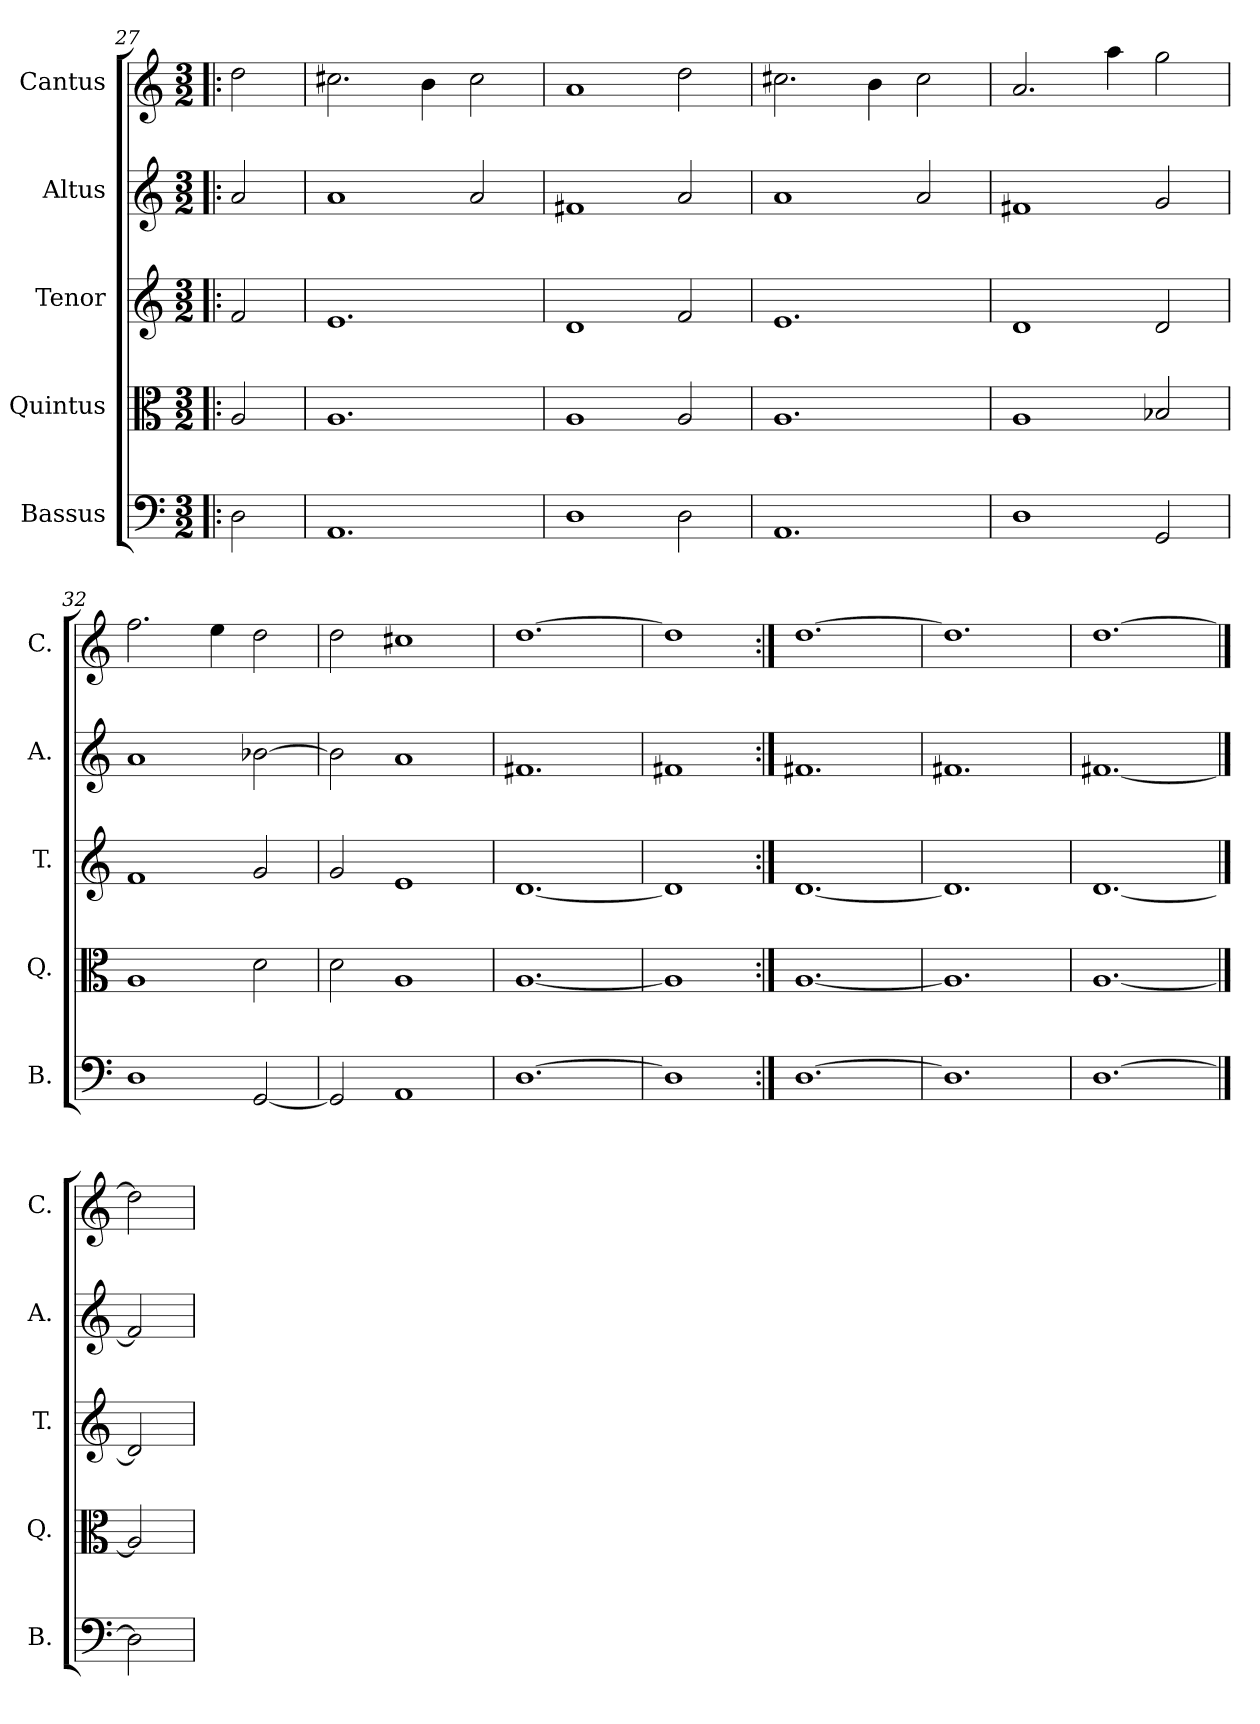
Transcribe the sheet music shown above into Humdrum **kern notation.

**kern	**kern	**kern	**kern	**kern
*part5	*part4	*part3	*part2	*part1
*staff5	*staff4	*staff3	*staff2	*staff1
*I"Bassus	*I"Quintus	*I"Tenor	*I"Altus	*I"Cantus
*I'B.	*I'Q.	*I'T.	*I'A.	*I'C.
*clefF4	*clefC3	*clefG2	*clefG2	*clefG2
*k[]	*k[]	*k[]	*k[]	*k[]
*C:	*C:	*C:	*C:	*C:
*M3/2	*M3/2	*M3/2	*M3/2	*M3/2
=27!|:	=27!|:	=27!|:	=27!|:	=27!|:
2D\	2A/	2f/	2a/	2dd\
=28	=28	=28	=28	=28
1.AA/	1.A/	1.e/	1a/	2.cc#X\
.	.	.	.	4b\
.	.	.	2a/	2cc#\
=29	=29	=29	=29	=29
1D\	1A/	1d/	1f#X/	1a/
2D\	2A/	2f/	2a/	2dd\
=30	=30	=30	=30	=30
1.AA/	1.A/	1.e/	1a/	2.cc#X\
.	.	.	.	4b\
.	.	.	2a/	2cc#\
!!LO:LB:g=z
=31	=31	=31	=31	=31
1D\	1A/	1d/	1f#X/	2.a/
.	.	.	.	4aa\
2GG/	2B-X/	2d/	2g/	2gg\
=32	=32	=32	=32	=32
1D\	1A/	1f/	1a/	2.ff\
.	.	.	.	4ee\
[2GG/	2d\	2g/	[2b-X\	2dd\
=33	=33	=33	=33	=33
2GG/]	2d\	2g/	2b-\]	2dd\
1AA/	1A/	1e/	1a/	1cc#X\
!!LO:PB:g=z
=34	=34	=34	=34	=34
[1.D\	[1.A/	[1.d/	1.f#X/	[1.dd\
=35	=35	=35	=35	=35
1D\]	1A/]	1d/]	1f#X/	1dd\]
=36:|!	=36:|!	=36:|!	=36:|!	=36:|!
[1.D\	[1.A/	[1.d/	1.f#X/	[1.dd\
=37	=37	=37	=37	=37
1.D\]	1.A/]	1.d/]	1.f#X/	1.dd\]
=38	=38	=38	=38	=38
[1.D\	[1.A/	[1.d/	[1.f#X/	[1.dd\
==39	==39	==39	==39	==39
2D\]	2A/]	2d/]	2f#/]	2dd\]
=	=	=	=	=
*-	*-	*-	*-	*-
